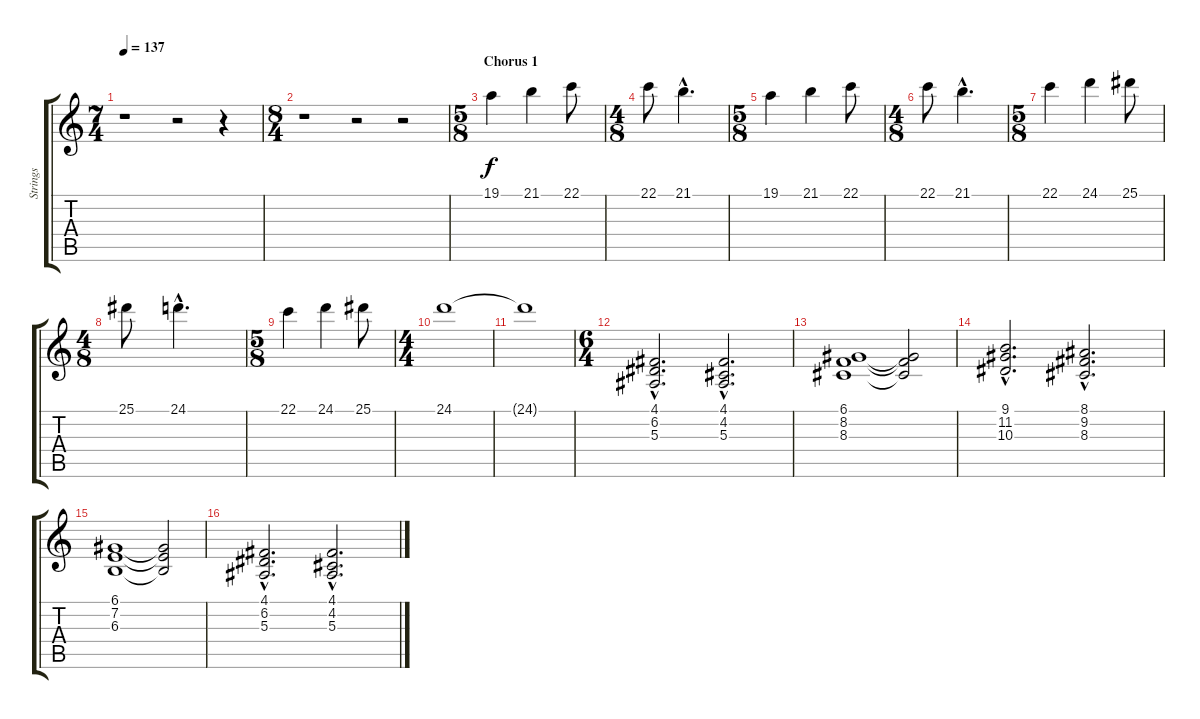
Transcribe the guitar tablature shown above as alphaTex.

\track ("Strings" "Strings") {instrument stringensemble1}
\staff {score tabs}
\tuning (D4 A3 F3 C3 G2 D2) {hide}
\ts (7 4)
\tempo 137
\clef g2
\ks c
r.1{dy f} r.2 r.4 |
\ts (8 4)
r.1 r.2 r.2 |
\ts (5 8)
\section ("" "Chorus 1")
19.1.4 21.1.4 22.1.8 |
\ts (4 8)
22.1.8 21.1{hac}.4{d} |
\ts (5 8)
19.1.4 21.1.4 22.1.8 |
\ts (4 8)
22.1.8 21.1{hac}.4{d} |
\ts (5 8)
22.1.4 24.1.4 25.1.8 |
\ts (4 8)
25.1.8 24.1{hac}.4{d} |
\ts (5 8)
22.1.4 24.1.4 25.1.8 |
\ts (4 4)
24.1.1 |
24.1{t}.1 |
\ts (6 4)
(4.1{hac} 6.2{hac} 5.3{hac}).2{d} (4.1{hac} 4.2{hac} 5.3{hac}).2{d} |
(6.1 8.2 8.3).1 (6.1{t} 8.2{t} 8.3{t}).2 |
(9.1{hac} 11.2{hac} 10.3{hac}).2{d} (8.1{hac} 9.2{hac} 8.3{hac}).2{d} |
(6.1 7.2 6.3).1 (6.1{t} 7.2{t} 6.3{t}).2 |
(4.1{hac} 6.2{hac} 5.3{hac}).2{d} (4.1{hac} 4.2{hac} 5.3{hac}).2{d}
